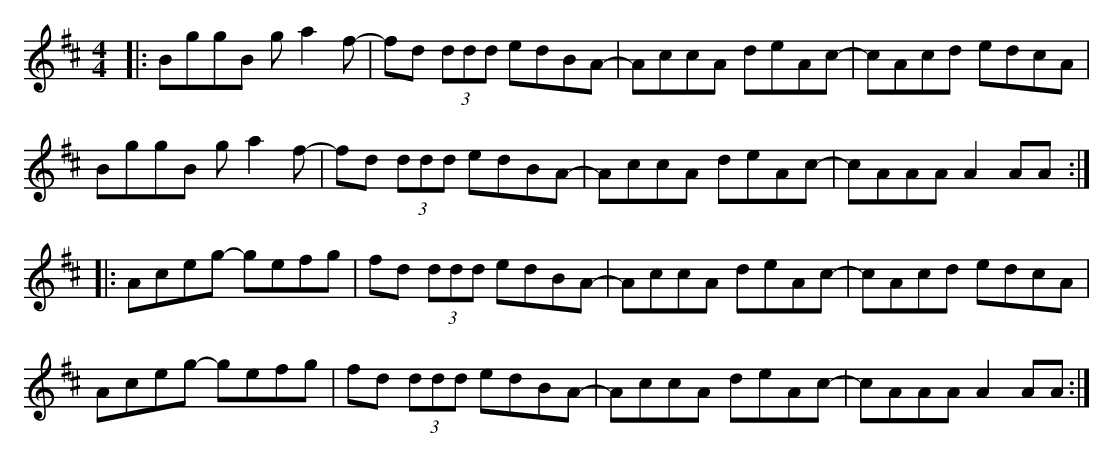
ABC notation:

X:1
M:4/4
K:Amix
|:BggB ga2f-|fd (3ddd edBA-|AccA deAc-|cAcd edcA|
BggB ga2f-|fd (3ddd edBA-|AccA deAc-|cAAA A2AA:|
|:Aceg- gefg|fd (3ddd edBA-|AccA deAc-|cAcd edcA|
Aceg- gefg|fd (3ddd edBA-|AccA deAc-|cAAA A2AA:|
